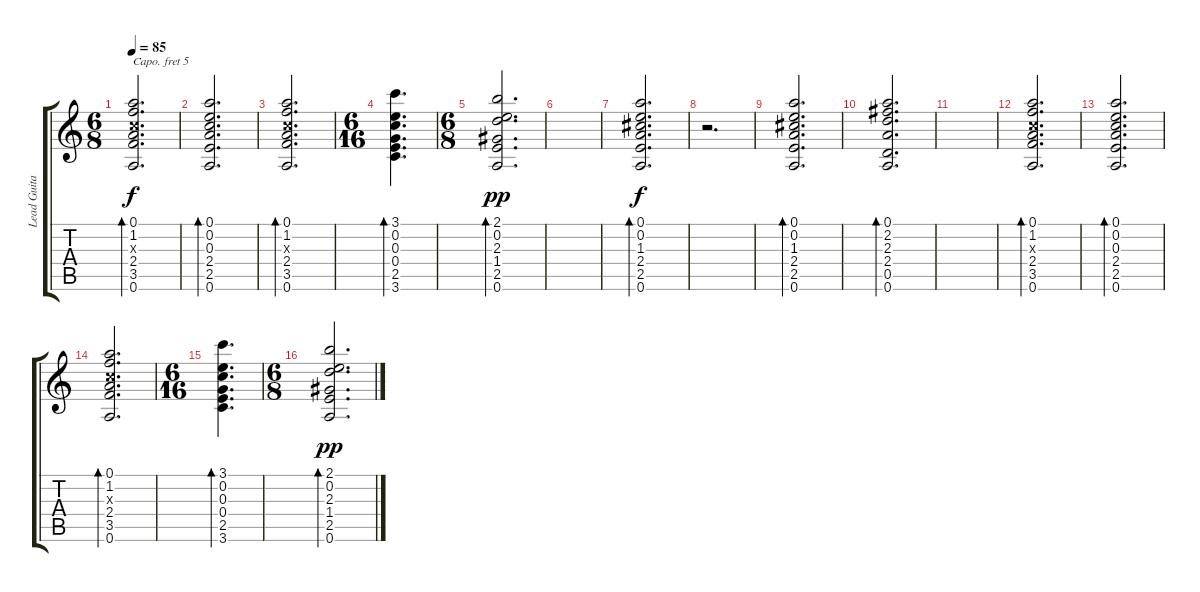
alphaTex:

\track ("Lead Guitar" "Lead Guita") {instrument electricguitarclean}
\staff {score tabs}
\capo 5
\tuning (E4 B3 G3 D3 A2 E2) {hide}
\ts (6 8)
\tempo 85
\clef g2
\ks c
(0.1 1.2 0.3{x} 2.4 3.5 0.6).2{d bd 60 dy f} |
(0.1 0.2 0.3 2.4 2.5 0.6).2{d bd 30} |
(0.1 1.2 0.3{x} 2.4 3.5 0.6).2{d bd 60} |
\ts (6 16)
(3.1 0.2 0.3 0.4 2.5 3.6).4{d bd 30} |
\ts (6 8)
(2.1 0.2 2.3 1.4 2.5 0.6).2{d bd 30 dy pp} |
|
(0.1 0.2 1.3 2.4 2.5 0.6).2{d bd 30 dy f} |
r.2{d} |
(0.1 0.2 1.3 2.4 2.5 0.6).2{d bd 30} |
(0.1 2.2 2.3 2.4 0.5 0.6).2{d bd 30} |
|
(0.1 1.2 0.3{x} 2.4 3.5 0.6).2{d bd 60} |
(0.1 0.2 0.3 2.4 2.5 0.6).2{d bd 30} |
(0.1 1.2 0.3{x} 2.4 3.5 0.6).2{d bd 60} |
\ts (6 16)
(3.1 0.2 0.3 0.4 2.5 3.6).4{d bd 30} |
\ts (6 8)
(2.1 0.2 2.3 1.4 2.5 0.6).2{d bd 30 dy pp}
